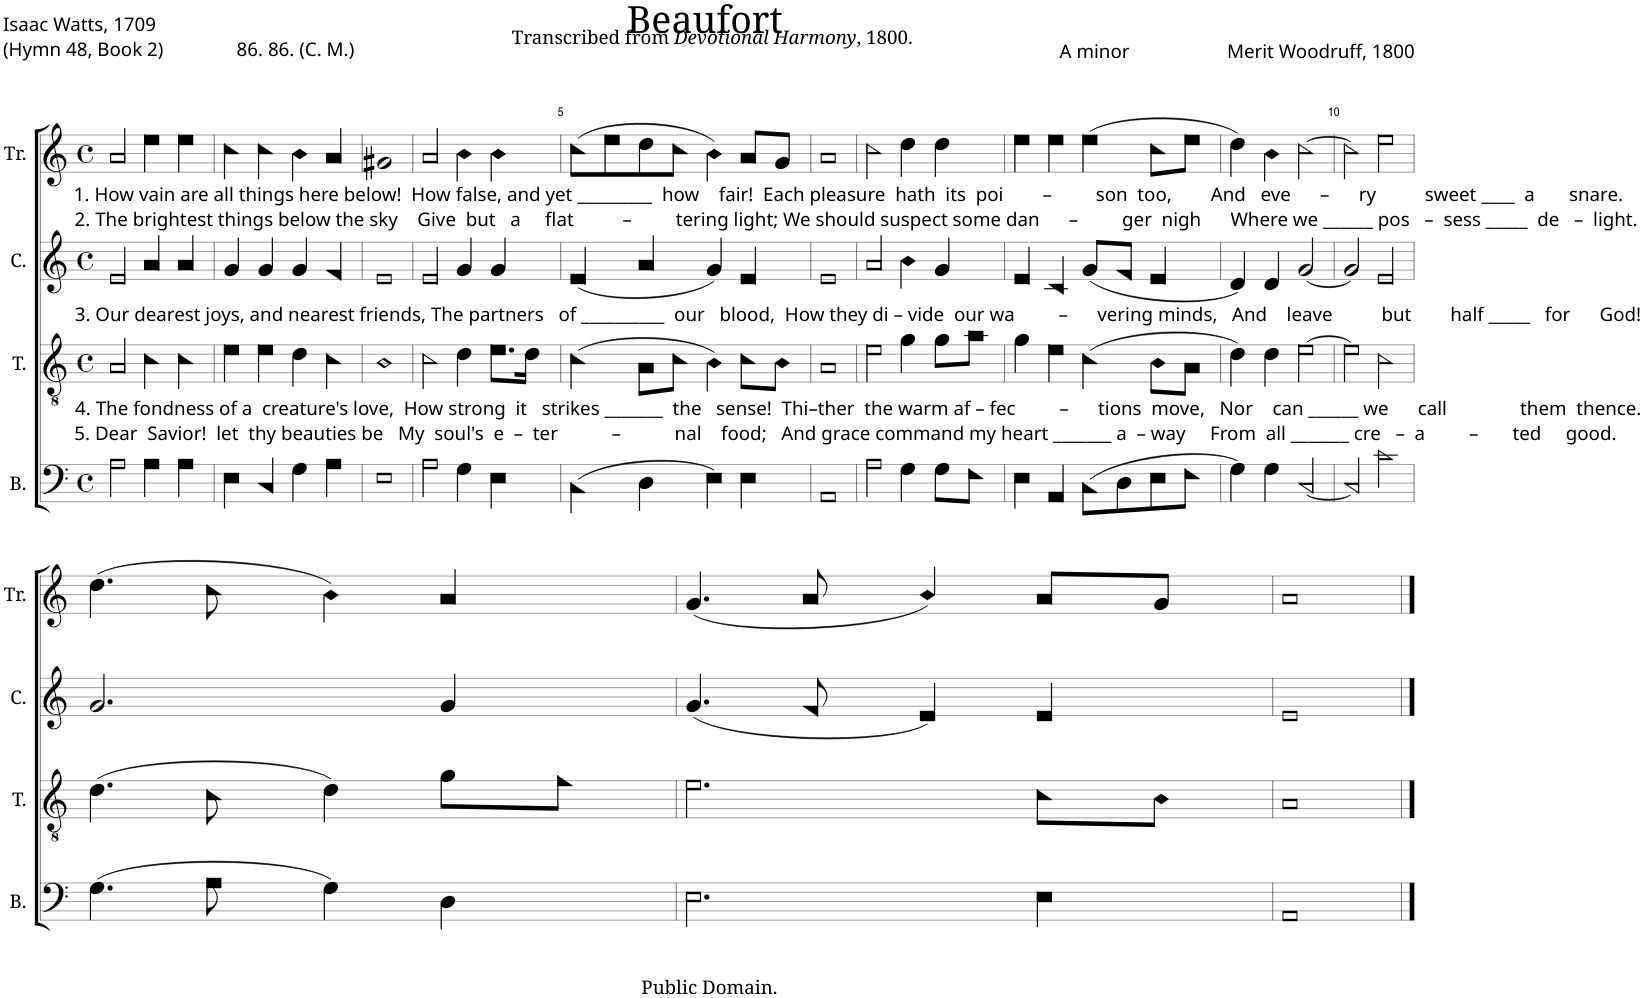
**kern	**kern	**kern	**kern
*part4	*part3	*part2	*part1
*staff4	*staff3	*staff2	*staff1
*I"B.	*I"T.	*I"C.	*I"Tr.
*I'B.	*I'T.	*I'C.	*I'Tr.
*clefF4	*clefGv2	*clefG2	*clefG2
*k[]	*k[]	*k[]	*k[]
*M4/4	*M4/4	*M4/4	*M4/4
*met(c)	*met(c)	*met(c)	*met(c)
=1	=1	=1	=1
!	!	!	!LO:TX:b:t=1. How vain are all things here below!  How false, and yet _________  how    fair!  Each pleasure  hath  its  poi        –         son  too,        And   eve      –      ry          sweet ____  a       snare.
!	!	!	!LO:TX:b:t=2. The brightest things below the sky    Give  but   a     flat          –         tering light; We should suspect some dan      –         ger  nigh      Where we ______ pos   –  sess _____  de   –  light.
!	!	!LO:TX:b:t=3. Our dearest joys, and nearest friends, The partners   of __________  our   blood,  How they di – vide  our wa         –      vering minds,   And    leave          but        half _____   for      God!	!
!	!LO:TX:b:t=4. The fondness of a  creature's love,  How strong  it   strikes _______  the   sense!  Thi–ther  the warm af – fec         –      tions  move,   Nor    can ______ we      call               them  thence.	!	!
!	!LO:TX:b:t=5. Dear  Savior!  let  thy beauties be   My  soul's  e  –  ter           –           nal    food;   And grace command my heart _______ a  – way     From  all _______ cre   –  a         –       ted     good.	!	!
2A!\	2A!/	2e!/	2a!/
4A!\	4c!\	4a!/	4ee!\
4A!\	4c!\	4a!/	4ee!\
=2	=2	=2	=2
4E!\	4e!\	4g!/	4cc!\
4C!/	4e!\	4g!/	4cc!\
4G!\	4d!\	4g!/	4b!\
4A!\	4c!\	4f!/	4a!/
=3	=3	=3	=3
1E!	1B!	1e!	1g#X!
=4	=4	=4	=4
2A!\	2c!\	2e!/	2a!/
4G!\	4d!\	4g!/	4b!\
4E!\	8.e!\L	4g!/	4b!\
.	16d!\Jk	.	.
=5	=5	=5	=5
(4C!\	(4c!\	(4e!/	(8cc!\L
.	.	.	8ee!\
4D!\	8A!\L	4a!/	8dd!\
.	8c!\J	.	8cc!\J
4E!\)	4B!\)	4g!/)	4b!\)
4E!\	8c!\L	4e!/	8a!/L
.	8B!\J	.	8g!/J
=6	=6	=6	=6
1AA!	1A!	1e!	1a!
=7	=7	=7	=7
2A!\	2e!\	2a!/	2cc!\
4G!\	4g!\	4b!\	4dd!\
8G!\L	8g!\L	4g!/	4dd!\
8F!\J	8a!\J	.	.
=8	=8	=8	=8
4E!\	4g!\	4e!/	4ee!\
4AA!/	4e!\	4c!/	4ee!\
(8C!\L	(4c!\	(8g!/L	(4ee!\
8D!\	.	8f!/J	.
8E!\	8B!\L	4e!/	8cc!\L
8F!\J	8A!\J	.	8ee!\J
=9	=9	=9	=9
4G!\)	4d!\)	4d!/)	4dd!\)
4G!\	4d!\	4d!/	4b!\
[2C!/	[2e!\	[2g!/	[2cc!\
=10	=10	=10	=10
2C!/]	2e!\]	2g!/]	2cc!\]
2c!\	2c!\	2e!/	2ee!\
!!LO:LB:g=z
=11	=11	=11	=11
(4.G!\	(4.d!\	2.g!/	(4.dd!\
8A!\	8c!\	.	8cc!\
4G!\)	4d!\)	.	4b!\)
4D!\	8g!\L	4g!/	4a!/
.	8f!\J	.	.
=12	=12	=12	=12
2.E!\	2.e!\	(4.g!/	(4.g!/
.	.	8f!/	8a!/
.	.	4e!/)	4b!/)
4E!\	8c!\L	4e!/	8a!/L
.	8B!\J	.	8g!/J
=13	=13	=13	=13
1AA!	1A!	1e!	1a!
==	==	==	==
*-	*-	*-	*-
